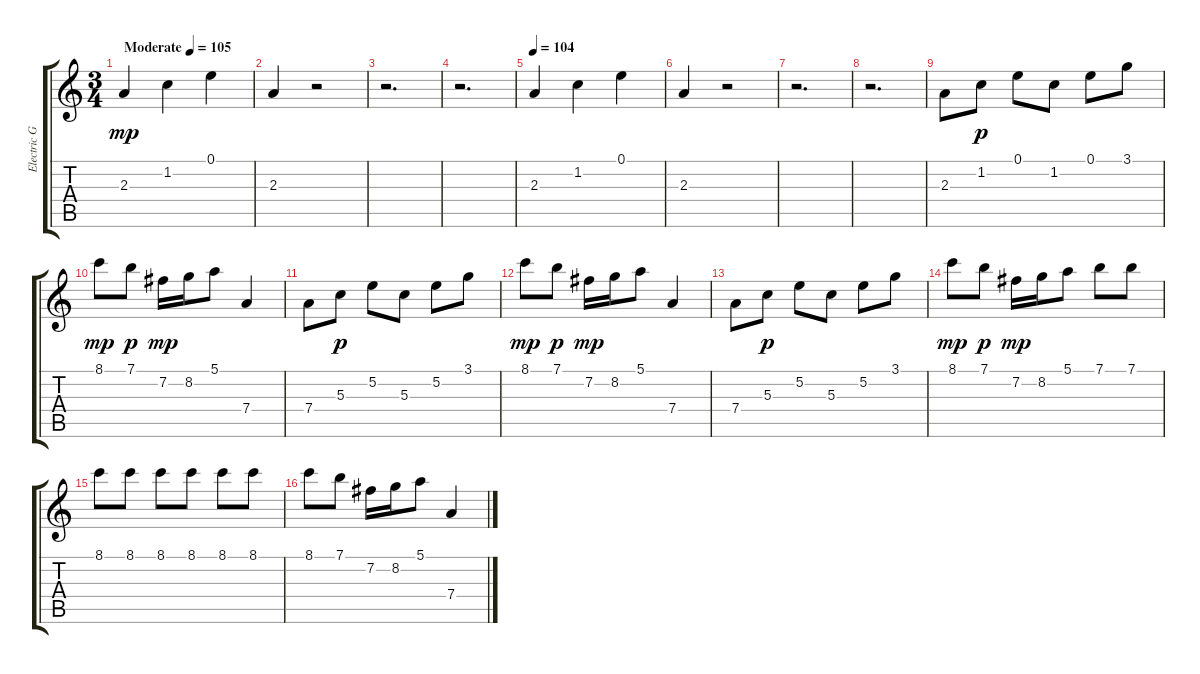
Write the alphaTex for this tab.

\track ("Electric Guitar 1" "Electric G") {instrument overdrivenguitar}
\staff {score tabs}
\tuning (E4 B3 G3 D3 A2 E2) {hide}
\ts (3 4)
\tempo (105 "Moderate")
\tempo 104
\tempo (105 "Moderate")
\clef g2
\ks c
2.3.4{dy mp instrument overdrivenguitar} 1.2.4 0.1.4 |
2.3.4 r.2 |
r.2{d} |
r.2{d} |
\tempo 104
2.3.4 1.2.4 0.1.4 |
2.3.4 r.2 |
r.2{d} |
r.2{d} |
2.3.8 1.2.8{dy p} 0.1.8 1.2.8 0.1.8 3.1.8 |
8.1.8{dy mp} 7.1.8{dy p} 7.2.16{dy mp} 8.2.16 5.1.8 7.4.4 |
7.4.8 5.3.8{dy p} 5.2.8 5.3.8 5.2.8 3.1.8 |
8.1.8{dy mp} 7.1.8{dy p} 7.2.16{dy mp} 8.2.16 5.1.8 7.4.4 |
7.4.8 5.3.8{dy p} 5.2.8 5.3.8 5.2.8 3.1.8 |
8.1.8{dy mp} 7.1.8{dy p} 7.2.16{dy mp} 8.2.16 5.1.8 7.1.8 7.1.8 |
8.1.8 8.1.8 8.1.8 8.1.8 8.1.8 8.1.8 |
8.1.8 7.1.8 7.2.16 8.2.16 5.1.8 7.4.4
